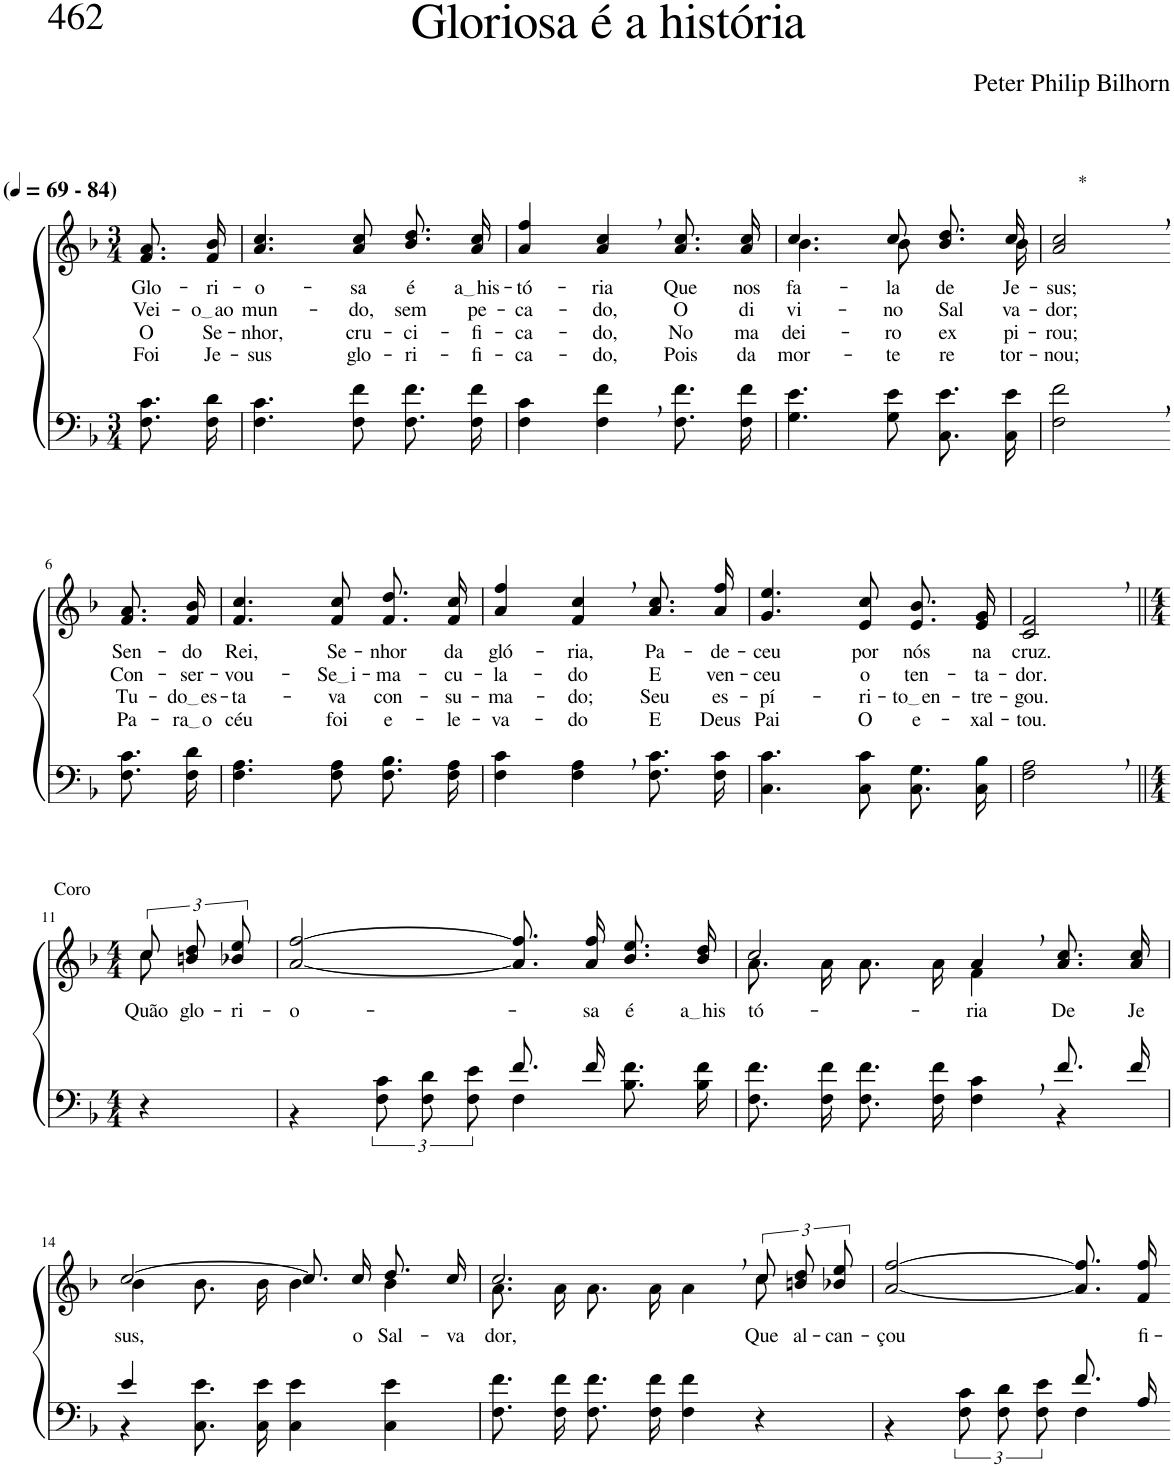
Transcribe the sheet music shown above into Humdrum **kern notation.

**kern	**kern	**text	**text	**text	**text
*part2	*part1	*part1	*part1	*part1	*part1
*staff2	*staff1	*staff1	*staff1	*staff1	*staff1
*I"Parte III e IV	*I"Parte I e II	*	*	*	*
*clefF4	*clefG2	*	*	*	*
*Trd1c2	*Trd1c2	*	*	*	*
*k[b-]	*k[b-]	*	*	*	*
*M3/4	*M3/4	*	*	*	*
*MM69	*MM69	*	*	*	*
=1	=1	=1	=1	=1	=1
!	!LO:TX:a:B:t=(	!	!	!	!
!	!LO:TX:a:B:t=- 84)	!	!	!	!
!	!	!LO:LY:b	!LO:LY:b	!LO:LY:b	!LO:LY:b
8.F\ 8.c\L	8.f/ 8.a/L	Glo-	Vei-	O	Foi
!	!	!LO:LY:b	!LO:LY:b	!LO:LY:b	!LO:LY:b
16F\ 16d\Jk	16f/ 16b-/Jk	-ri-	o ao	Se-	Je-
=2	=2	=2	=2	=2	=2
!	!	!LO:LY:b	!LO:LY:b	!LO:LY:b	!LO:LY:b
4.F\ 4.c\	4.a/ 4.cc/	-o-	mun-	-nhor,	-sus
!	!	!LO:LY:b	!LO:LY:b	!LO:LY:b	!LO:LY:b
8F\ 8f\	8a/ 8cc/	-sa	-do,	cru-	glo-
!	!	!LO:LY:b	!LO:LY:b	!LO:LY:b	!LO:LY:b
8.F\ 8.f\L	8.b-\ 8.dd\L	é	sem	-ci-	-ri-
!	!	!LO:LY:b	!LO:LY:b	!LO:LY:b	!LO:LY:b
16F\ 16f\Jk	16a\ 16cc\Jk	a his	pe-	-fi-	-fi-
=3	=3	=3	=3	=3	=3
!	!	!LO:LY:b	!LO:LY:b	!LO:LY:b	!LO:LY:b
4F\ 4c\	4a/ 4ff/	-tó-	-ca-	-ca-	-ca-
!	!	!LO:LY:b	!LO:LY:b	!LO:LY:b	!LO:LY:b
4F\, 4f\,	4a/, 4cc/,	-ria	-do,	-do,	-do,
!	!	!LO:LY:b	!LO:LY:b	!LO:LY:b	!LO:LY:b
8.F\ 8.f\L	8.a\ 8.cc\L	Que	O	No	Pois
!	!	!LO:LY:b	!LO:LY:b	!LO:LY:b	!LO:LY:b
16F\ 16f\Jk	16a\ 16cc\Jk	nos	di-	ma-	da
=4	=4	=4	=4	=4	=4
*	*^	*	*	*	*
!	!	!	!LO:LY:b	!LO:LY:b	!LO:LY:b	!LO:LY:b
4.G\ 4.e\	4.cc/	4.b-\	fa-	-vi-	-dei-	mor-
!	!	!	!LO:LY:b	!LO:LY:b	!LO:LY:b	!LO:LY:b
8G\ 8e\	8cc/	8b-\	-la	-no	-ro	-te
!	!	!	!LO:LY:b	!LO:LY:b	!LO:LY:b	!LO:LY:b
8.C\ 8.e\L	8.b-\ 8.dd\L	8.ryy	de	Sal-	ex-	re-
!	!	!	!LO:LY:b	!LO:LY:b	!LO:LY:b	!LO:LY:b
16C\ 16e\Jk	16cc\Jk	16b-\	Je-	-va-	-pi-	-tor-
=5	=5	=5	=5	=5	=5	=5
!	!LO:TX:a:t=*	!	!	!	!	!
!	!	!	!LO:LY:b	!LO:LY:b	!LO:LY:b	!LO:LY:b
*	*v	*v	*	*	*	*
2F\, 2f\,	2a/, 2cc/,	-sus;	-dor;	-rou;	-nou;
!!LO:LB:g=z
=6-	=6-	=6-	=6-	=6-	=6-
!	!	!LO:LY:b	!LO:LY:b	!LO:LY:b	!LO:LY:b
8.F\ 8.c\L	8.f/ 8.a/L	Sen-	Con-	Tu-	Pa-
!	!	!LO:LY:b	!LO:LY:b	!LO:LY:b	!LO:LY:b
16F\ 16d\Jk	16f/ 16b-/Jk	-do	-ser-	do es	ra o
=7	=7	=7	=7	=7	=7
!	!	!LO:LY:b	!LO:LY:b	!LO:LY:b	!LO:LY:b
4.F\ 4.A\	4.f/ 4.cc/	Rei,	-vou-	-ta-	céu
!	!	!LO:LY:b	!LO:LY:b	!LO:LY:b	!LO:LY:b
8F\ 8A\	8f/ 8cc/	Se-	Se i	-va	foi
!	!	!LO:LY:b	!LO:LY:b	!LO:LY:b	!LO:LY:b
8.F\ 8.B-\L	8.f/ 8.dd/L	-nhor	-ma-	con-	e-
!	!	!LO:LY:b	!LO:LY:b	!LO:LY:b	!LO:LY:b
16F\ 16A\Jk	16f/ 16cc/Jk	da	-cu-	-su-	-le-
=8	=8	=8	=8	=8	=8
!	!	!LO:LY:b	!LO:LY:b	!LO:LY:b	!LO:LY:b
4F\ 4c\	4a/ 4ff/	gló-	-la-	-ma-	-va-
!	!	!LO:LY:b	!LO:LY:b	!LO:LY:b	!LO:LY:b
4F\, 4A\,	4f/, 4cc/,	-ria,	-do	-do;	-do
!	!	!LO:LY:b	!LO:LY:b	!LO:LY:b	!LO:LY:b
8.F\ 8.c\L	8.a\ 8.cc\L	Pa-	E	Seu	E
!	!	!LO:LY:b	!LO:LY:b	!LO:LY:b	!LO:LY:b
16F\ 16c\Jk	16a\ 16ff\Jk	-de-	ven-	es-	Deus
=9	=9	=9	=9	=9	=9
!	!	!LO:LY:b	!LO:LY:b	!LO:LY:b	!LO:LY:b
4.C\ 4.c\	4.g/ 4.ee/	-ceu	-ceu	-pí-	Pai
!	!	!LO:LY:b	!LO:LY:b	!LO:LY:b	!LO:LY:b
8C\ 8c\	8e/ 8cc/	por	o	-ri-	O
!	!	!LO:LY:b	!LO:LY:b	!LO:LY:b	!LO:LY:b
8.C\ 8.G\L	8.e/ 8.b-/L	nós	ten-	to en	e-
!	!	!LO:LY:b	!LO:LY:b	!LO:LY:b	!LO:LY:b
16C\ 16B-\Jk	16e/ 16g/Jk	na	-ta-	-tre-	-xal-
=10	=10	=10	=10	=10	=10
!	!	!LO:LY:b	!LO:LY:b	!LO:LY:b	!LO:LY:b
2F\, 2A\,	2c/, 2f/,	cruz.	-dor.	-gou.	-tou.
!!LO:LB:g=z
=11||	=11||	=11||	=11||	=11||	=11||
*M4/4	*M4/4	*	*	*	*
*	*^	*	*	*	*
!	!LO:TX:a:t=Coro	!	!	!	!	!
!	!	!	!LO:LY:b	!	!	!
4r	12cc\L	8cc\	Quão	.	.	.
!	!	!	!LO:LY:b	!	!	!
.	12bn\ 12dd\	.	glo-	.	.	.
.	.	8ryy	.	.	.	.
!	!	!	!LO:LY:b	!	!	!
.	12b-X\ 12ee\J	.	-ri-	.	.	.
*	*v	*v	*	*	*	*
=12	=12	=12	=12	=12	=12
*^	*	*	*	*	*
!	!	!	!LO:LY:b	!	!	!
2ryy	4r	[2a/ [2ff/	-o-	.	.	.
.	12F\ 12c\L	.	.	.	.	.
.	12F\ 12d\	.	.	.	.	.
.	12F\ 12e\J	.	.	.	.	.
8.f/L	4F\	8.a]\ 8.ff]\L	.	.	.	.
!	!	!	!LO:LY:b	!	!	!
16f/Jk	.	16a\ 16ff\Jk	-sa	.	.	.
!	!	!	!LO:LY:b	!	!	!
4ryy	8.B-\ 8.f\L	8.b-\ 8.ee\L	é	.	.	.
!	!	!	!LO:LY:b	!	!	!
.	16B-\ 16f\Jk	16b-\ 16dd\Jk	a his	.	.	.
=13	=13	=13	=13	=13	=13	=13
*	*	*^	*	*	*	*
!	!	!	!	!LO:LY:b	!	!	!
2.ryy	8.F\ 8.f\L	2cc/	8.a\L	-tó-	.	.	.
.	16F\ 16f\Jk	.	16a\Jk	.	.	.	.
.	8.F\ 8.f\L	.	8.a\L	.	.	.	.
.	16F\ 16f\Jk	.	16a\Jk	.	.	.	.
!	!	!	!	!LO:LY:b	!	!	!
.	4F\ 4c\	4a,/	4f\	-ria	.	.	.
!	!	!	!	!LO:LY:b	!	!	!
8.f/L	4r	8.a\ 8.cc\L	4ryy	De	.	.	.
!	!	!	!	!LO:LY:b	!	!	!
16f/Jk	.	16a\ 16cc\Jk	.	Je-	.	.	.
!!LO:LB:g=z	!!
=14	=14	=14	=14	=14	=14	=14	=14
!	!	!	!	!LO:LY:b	!	!	!
4e/	4r	[2cc/	4b-\	-sus,	.	.	.
2.ryy	8.C\ 8.e\L	.	8.b-\L	.	.	.	.
.	16C\ 16e\Jk	.	16b-\Jk	.	.	.	.
.	4C\ 4e\	8.cc/L]	4b-\	.	.	.	.
!	!	!	!	!LO:LY:b	!	!	!
.	.	16cc/Jk	.	o	.	.	.
!	!	!	!	!LO:LY:b	!	!	!
.	4C\ 4e\	8.dd/L	4b-\	Sal-	.	.	.
!	!	!	!	!LO:LY:b	!	!	!
.	.	16cc/Jk	.	-va-	.	.	.
*v	*v	*	*	*	*	*	*
=15	=15	=15	=15	=15	=15	=15
!	!	!	!LO:LY:b	!	!	!
8.F\ 8.f\L	2.cc,/	8.a\	-dor,	.	.	.
16F\ 16f\Jk	.	16a\KL	.	.	.	.
8.F\ 8.f\L	.	8.a\J	.	.	.	.
16F\ 16f\Jk	.	16a\	.	.	.	.
4F\ 4f\	.	4a\	.	.	.	.
!	!	!	!LO:LY:b	!	!	!
4r	12cc\L	8cc\	Que	.	.	.
!	!	!	!LO:LY:b	!	!	!
.	12bn\ 12dd\	.	al-	.	.	.
.	.	8ryy	.	.	.	.
!	!	!	!LO:LY:b	!	!	!
.	12b-X\ 12ee\J	.	-can-	.	.	.
*	*v	*v	*	*	*	*
=16	=16	=16	=16	=16	=16
*^	*	*	*	*	*
!	!	!	!LO:LY:b	!	!	!
2ryy	4r	[2a/ [2ff/	-çou	.	.	.
.	12F\ 12c\L	.	.	.	.	.
.	12F\ 12d\	.	.	.	.	.
.	12F\ 12e\J	.	.	.	.	.
8.f/L	4F\	8.a]\ 8.ff]\L	.	.	.	.
!	!	!	!LO:LY:b	!	!	!
16A/Jk	.	16f\ 16ff\Jk	fi-	.	.	.
*v	*v	*	*	*	*	*
=-	=-	=-	=-	=-	=-
*-	*-	*-	*-	*-	*-
